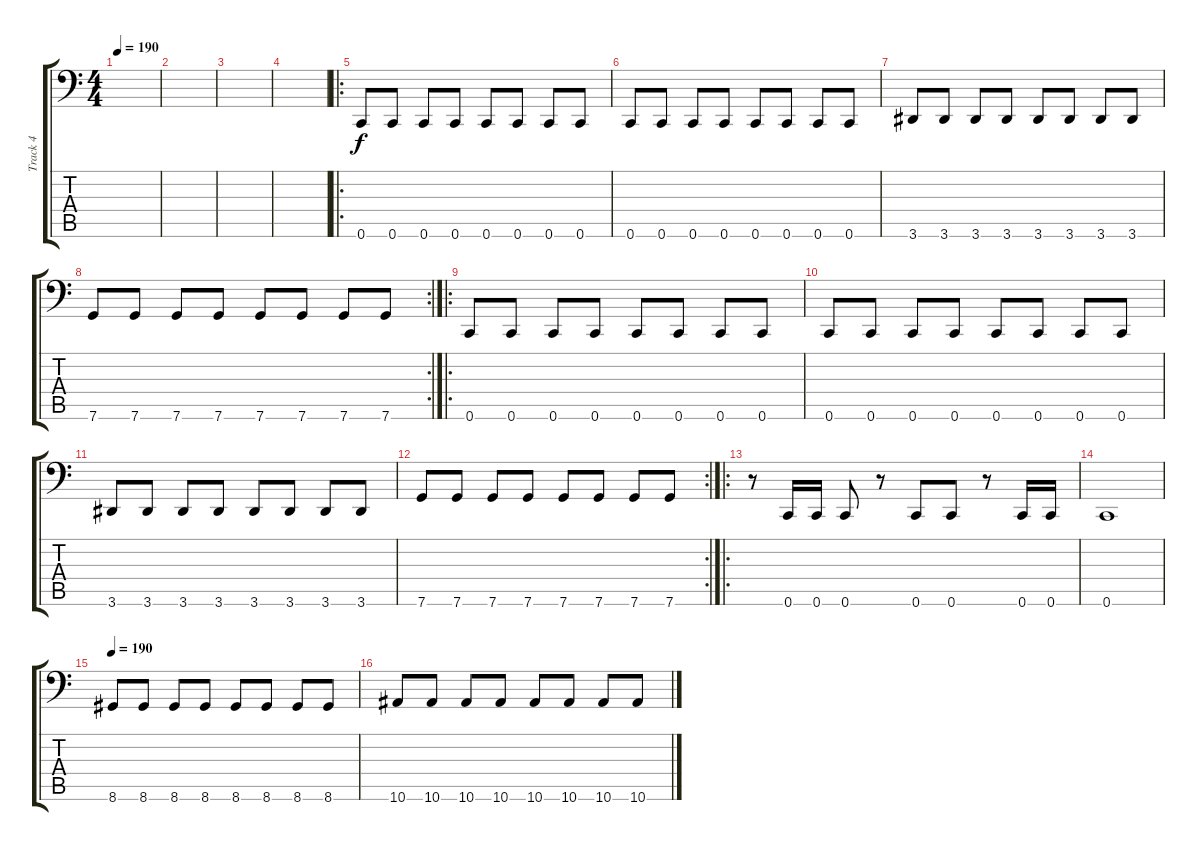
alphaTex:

\track ("Track 4" "Track 4") {instrument electricbasspick}
\staff {score tabs}
\tuning (D3 A2 F2 C2 G1 C1) {hide}
\ts (4 4)
\tempo 190
\clef f4
\ks c
|
|
|
|
\ro
0.6.8 0.6.8 0.6.8 0.6.8 0.6.8 0.6.8 0.6.8 0.6.8 |
0.6.8 0.6.8 0.6.8 0.6.8 0.6.8 0.6.8 0.6.8 0.6.8 |
3.6.8 3.6.8 3.6.8 3.6.8 3.6.8 3.6.8 3.6.8 3.6.8 |
\rc 2
7.6.8 7.6.8 7.6.8 7.6.8 7.6.8 7.6.8 7.6.8 7.6.8 |
\ro
0.6.8 0.6.8 0.6.8 0.6.8 0.6.8 0.6.8 0.6.8 0.6.8 |
0.6.8 0.6.8 0.6.8 0.6.8 0.6.8 0.6.8 0.6.8 0.6.8 |
3.6.8 3.6.8 3.6.8 3.6.8 3.6.8 3.6.8 3.6.8 3.6.8 |
\rc 2
7.6.8 7.6.8 7.6.8 7.6.8 7.6.8 7.6.8 7.6.8 7.6.8 |
\ro
r.8 0.6.16 0.6.16 0.6.8 r.8 0.6.8 0.6.8 r.8 0.6.16 0.6.16 |
0.6.1 |
\tempo 190
8.6.8 8.6.8 8.6.8 8.6.8 8.6.8 8.6.8 8.6.8 8.6.8 |
10.6.8 10.6.8 10.6.8 10.6.8 10.6.8 10.6.8 10.6.8 10.6.8
